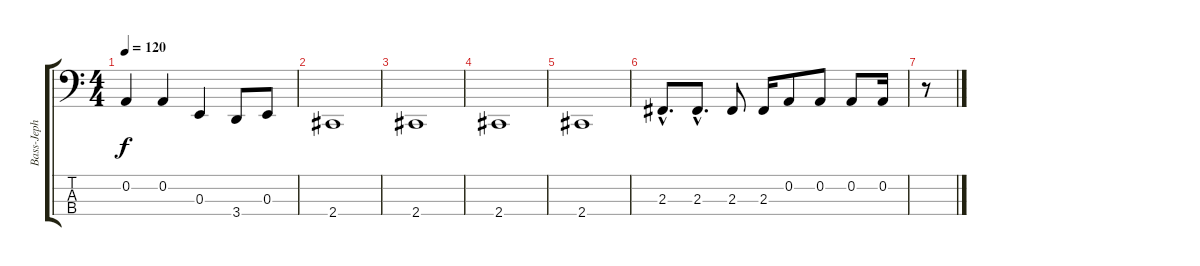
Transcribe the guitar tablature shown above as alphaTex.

\track ("Bass-Jeph Howard" "Bass-Jeph ") {instrument electricbassfinger}
\staff {score tabs}
\tuning (D2 A1 E1 B0) {hide}
\ts (4 4)
\tempo 120
\clef f4
\ks c
0.2.4{dy f} 0.2.4 0.3.4 3.4.8 0.3.8 |
2.4.1 |
2.4.1 |
2.4.1 |
2.4.1 |
2.3{hac}.8{d} 2.3{hac}.8{d} 2.3.8 2.3.16 0.2.8 0.2.8 0.2.8 0.2.16 |
r.8
